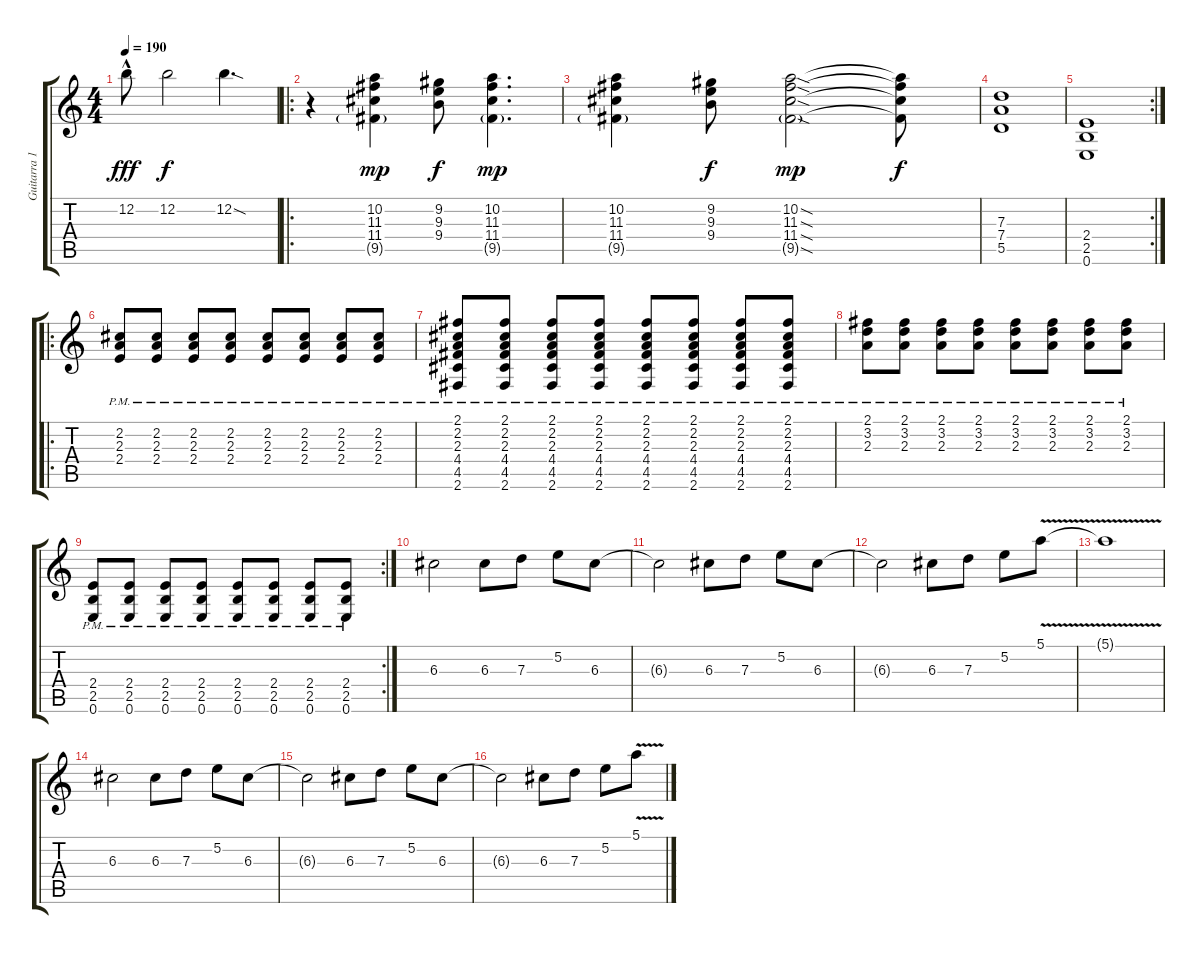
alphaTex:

\track ("Guitarra 1" "Guitarra 1") {instrument distortionguitar}
\staff {score tabs}
\tuning (E4 B3 G3 D3 A2 E2) {hide}
\ts (4 4)
\tempo 190
\clef g2
\ks c
12.2{hac}.8{dy fff} 12.2.2{dy f} 12.2{sod}.4{d} |
\ro
r.4 (10.2 11.3 11.4 9.5{g}).4{dy mp} (9.2 9.3 9.4).8{dy f} (10.2 11.3 11.4 9.5{g}).4{d dy mp} |
(10.2 11.3 11.4 9.5{g}).4 (9.2 9.3 9.4).8{dy f} (10.2{sod} 11.3{sod} 11.4{sod} 9.5{sod g}).2{dy mp} (10.2{t} 11.3{t} 11.4{t} 9.5{t}).8{dy f} |
(7.3 7.4 5.5).1 |
\rc 2
(2.4 2.5 0.6).1 |
\ro
(2.2{pm} 2.3{pm} 2.4{pm}).8 (2.2{pm} 2.3{pm} 2.4{pm}).8 (2.2{pm} 2.3{pm} 2.4{pm}).8 (2.2{pm} 2.3{pm} 2.4{pm}).8 (2.2{pm} 2.3{pm} 2.4{pm}).8 (2.2{pm} 2.3{pm} 2.4{pm}).8 (2.2{pm} 2.3{pm} 2.4{pm}).8 (2.2{pm} 2.3{pm} 2.4{pm}).8 |
(2.1{pm} 2.2{pm} 2.3{pm} 4.4{pm} 4.5{pm} 2.6{pm}).8 (2.1{pm} 2.2{pm} 2.3{pm} 4.4{pm} 4.5{pm} 2.6{pm}).8 (2.1{pm} 2.2{pm} 2.3{pm} 4.4{pm} 4.5{pm} 2.6{pm}).8 (2.1{pm} 2.2{pm} 2.3{pm} 4.4{pm} 4.5{pm} 2.6{pm}).8 (2.1{pm} 2.2{pm} 2.3{pm} 4.4{pm} 4.5{pm} 2.6{pm}).8 (2.1{pm} 2.2{pm} 2.3{pm} 4.4{pm} 4.5{pm} 2.6{pm}).8 (2.1{pm} 2.2{pm} 2.3{pm} 4.4{pm} 4.5{pm} 2.6{pm}).8 (2.1{pm} 2.2{pm} 2.3{pm} 4.4{pm} 4.5{pm} 2.6{pm}).8 |
(2.1{pm} 3.2{pm} 2.3{pm}).8 (2.1{pm} 3.2{pm} 2.3{pm}).8 (2.1{pm} 3.2{pm} 2.3{pm}).8 (2.1{pm} 3.2{pm} 2.3{pm}).8 (2.1{pm} 3.2{pm} 2.3{pm}).8 (2.1{pm} 3.2{pm} 2.3{pm}).8 (2.1{pm} 3.2{pm} 2.3{pm}).8 (2.1{pm} 3.2{pm} 2.3{pm}).8 |
\rc 2
(2.4{pm} 2.5{pm} 0.6{pm}).8 (2.4{pm} 2.5{pm} 0.6{pm}).8 (2.4{pm} 2.5{pm} 0.6{pm}).8 (2.4{pm} 2.5{pm} 0.6{pm}).8 (2.4{pm} 2.5{pm} 0.6{pm}).8 (2.4{pm} 2.5{pm} 0.6{pm}).8 (2.4{pm} 2.5{pm} 0.6{pm}).8 (2.4{pm} 2.5{pm} 0.6{pm}).8 |
6.3.2 6.3.8 7.3.8 5.2.8 6.3.8 |
6.3{t}.2 6.3.8 7.3.8 5.2.8 6.3.8 |
6.3{t}.2 6.3.8 7.3.8 5.2.8 5.1{v}.8 |
5.1{t}.1 |
6.3.2 6.3.8 7.3.8 5.2.8 6.3.8 |
6.3{t}.2 6.3.8 7.3.8 5.2.8 6.3.8 |
6.3{t}.2 6.3.8 7.3.8 5.2.8 5.1{v}.8
